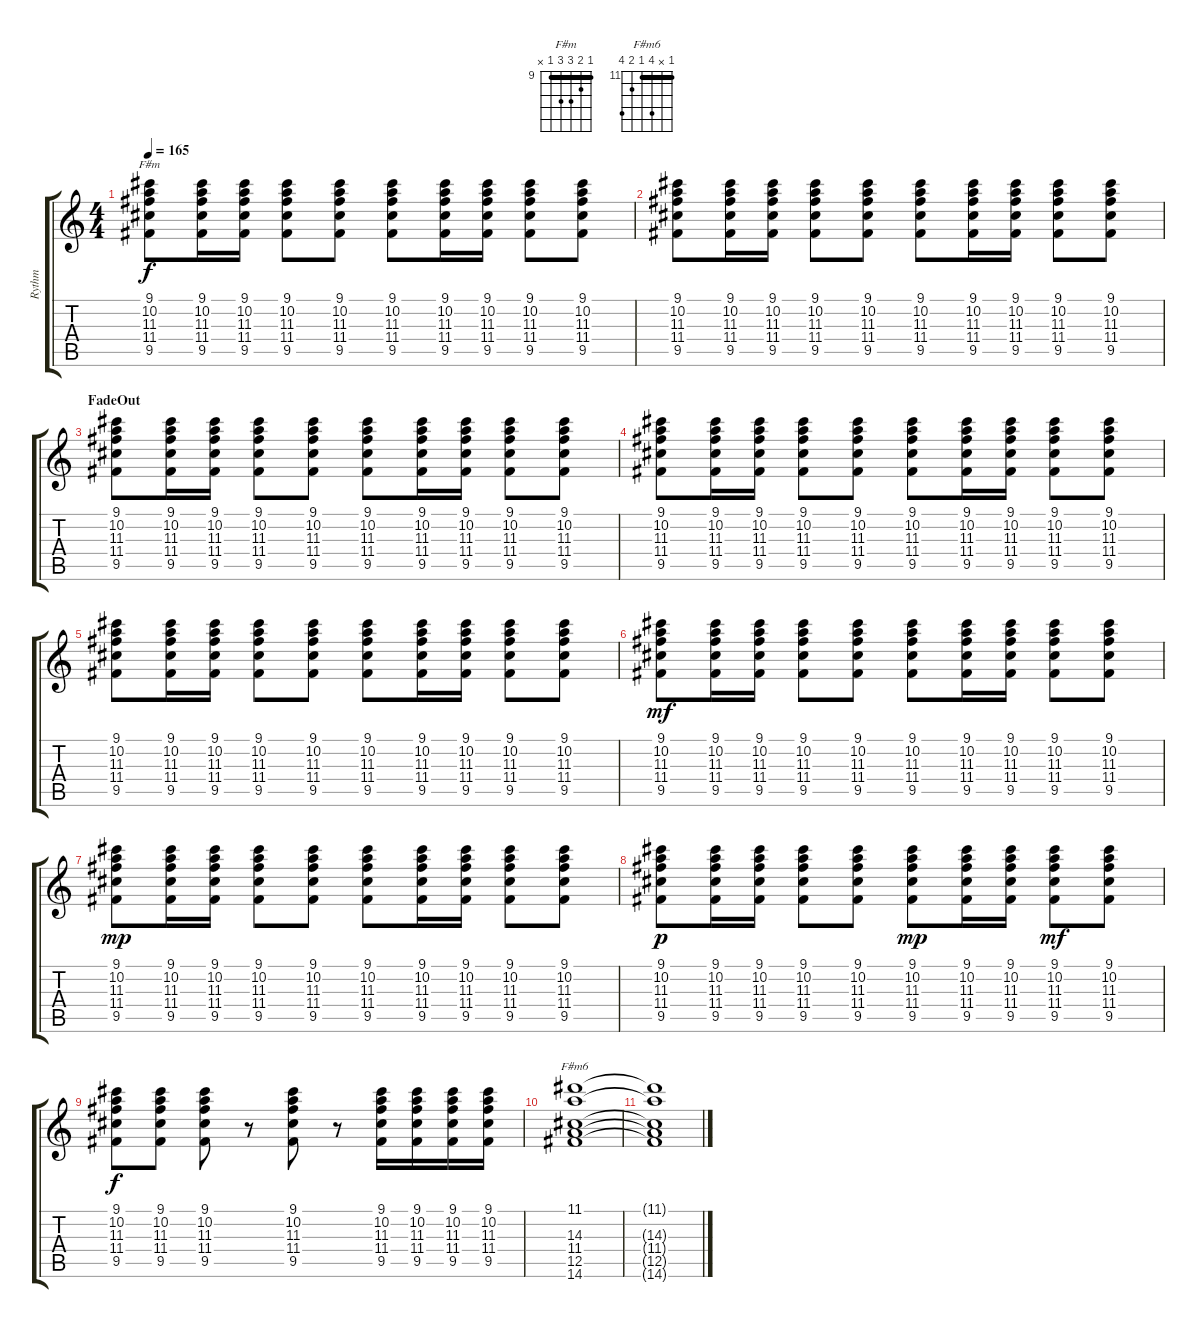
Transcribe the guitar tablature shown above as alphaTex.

\track ("Rythm" "Rythm") {instrument acousticguitarsteel}
\staff {score tabs}
\tuning (E4 B3 G3 D3 A2 E2) {hide}
\chord ("F#m" 9 10 11 11 9 x) {firstfret 9 barre 9}
\chord ("F#m6" 11 x 14 11 12 14) {firstfret 11 barre 11}
\ts (4 4)
\tempo 165
\clef g2
\ks c
(9.1 10.2 11.3 11.4 9.5).8{ch "F#m" dy f} (9.1 10.2 11.3 11.4 9.5).16 (9.1 10.2 11.3 11.4 9.5).16 (9.1 10.2 11.3 11.4 9.5).8 (9.1 10.2 11.3 11.4 9.5).8 (9.1 10.2 11.3 11.4 9.5).8 (9.1 10.2 11.3 11.4 9.5).16 (9.1 10.2 11.3 11.4 9.5).16 (9.1 10.2 11.3 11.4 9.5).8 (9.1 10.2 11.3 11.4 9.5).8 |
(9.1 10.2 11.3 11.4 9.5).8 (9.1 10.2 11.3 11.4 9.5).16 (9.1 10.2 11.3 11.4 9.5).16 (9.1 10.2 11.3 11.4 9.5).8 (9.1 10.2 11.3 11.4 9.5).8 (9.1 10.2 11.3 11.4 9.5).8 (9.1 10.2 11.3 11.4 9.5).16 (9.1 10.2 11.3 11.4 9.5).16 (9.1 10.2 11.3 11.4 9.5).8 (9.1 10.2 11.3 11.4 9.5).8 |
\section ("" "FadeOut")
(9.1 10.2 11.3 11.4 9.5).8 (9.1 10.2 11.3 11.4 9.5).16 (9.1 10.2 11.3 11.4 9.5).16 (9.1 10.2 11.3 11.4 9.5).8 (9.1 10.2 11.3 11.4 9.5).8 (9.1 10.2 11.3 11.4 9.5).8 (9.1 10.2 11.3 11.4 9.5).16 (9.1 10.2 11.3 11.4 9.5).16 (9.1 10.2 11.3 11.4 9.5).8 (9.1 10.2 11.3 11.4 9.5).8 |
(9.1 10.2 11.3 11.4 9.5).8 (9.1 10.2 11.3 11.4 9.5).16 (9.1 10.2 11.3 11.4 9.5).16 (9.1 10.2 11.3 11.4 9.5).8 (9.1 10.2 11.3 11.4 9.5).8 (9.1 10.2 11.3 11.4 9.5).8 (9.1 10.2 11.3 11.4 9.5).16 (9.1 10.2 11.3 11.4 9.5).16 (9.1 10.2 11.3 11.4 9.5).8 (9.1 10.2 11.3 11.4 9.5).8 |
(9.1 10.2 11.3 11.4 9.5).8 (9.1 10.2 11.3 11.4 9.5).16 (9.1 10.2 11.3 11.4 9.5).16 (9.1 10.2 11.3 11.4 9.5).8 (9.1 10.2 11.3 11.4 9.5).8 (9.1 10.2 11.3 11.4 9.5).8 (9.1 10.2 11.3 11.4 9.5).16 (9.1 10.2 11.3 11.4 9.5).16 (9.1 10.2 11.3 11.4 9.5).8 (9.1 10.2 11.3 11.4 9.5).8 |
(9.1 10.2 11.3 11.4 9.5).8{dy mf} (9.1 10.2 11.3 11.4 9.5).16 (9.1 10.2 11.3 11.4 9.5).16 (9.1 10.2 11.3 11.4 9.5).8 (9.1 10.2 11.3 11.4 9.5).8 (9.1 10.2 11.3 11.4 9.5).8 (9.1 10.2 11.3 11.4 9.5).16 (9.1 10.2 11.3 11.4 9.5).16 (9.1 10.2 11.3 11.4 9.5).8 (9.1 10.2 11.3 11.4 9.5).8 |
(9.1 10.2 11.3 11.4 9.5).8{dy mp} (9.1 10.2 11.3 11.4 9.5).16 (9.1 10.2 11.3 11.4 9.5).16 (9.1 10.2 11.3 11.4 9.5).8 (9.1 10.2 11.3 11.4 9.5).8 (9.1 10.2 11.3 11.4 9.5).8 (9.1 10.2 11.3 11.4 9.5).16 (9.1 10.2 11.3 11.4 9.5).16 (9.1 10.2 11.3 11.4 9.5).8 (9.1 10.2 11.3 11.4 9.5).8 |
(9.1 10.2 11.3 11.4 9.5).8{dy p} (9.1 10.2 11.3 11.4 9.5).16 (9.1 10.2 11.3 11.4 9.5).16 (9.1 10.2 11.3 11.4 9.5).8 (9.1 10.2 11.3 11.4 9.5).8 (9.1 10.2 11.3 11.4 9.5).8{dy mp} (9.1 10.2 11.3 11.4 9.5).16 (9.1 10.2 11.3 11.4 9.5).16 (9.1 10.2 11.3 11.4 9.5).8{dy mf} (9.1 10.2 11.3 11.4 9.5).8 |
(9.1 10.2 11.3 11.4 9.5).8{dy f} (9.1 10.2 11.3 11.4 9.5).8 (9.1 10.2 11.3 11.4 9.5).8 r.8 (9.1 10.2 11.3 11.4 9.5).8 r.8 (9.1 10.2 11.3 11.4 9.5).16 (9.1 10.2 11.3 11.4 9.5).16 (9.1 10.2 11.3 11.4 9.5).16 (9.1 10.2 11.3 11.4 9.5).16 |
(11.1 14.3 11.4 12.5 14.6).1{ch "F#m6"} |
(11.1{t} 14.3{t} 11.4{t} 12.5{t} 14.6{t}).1
